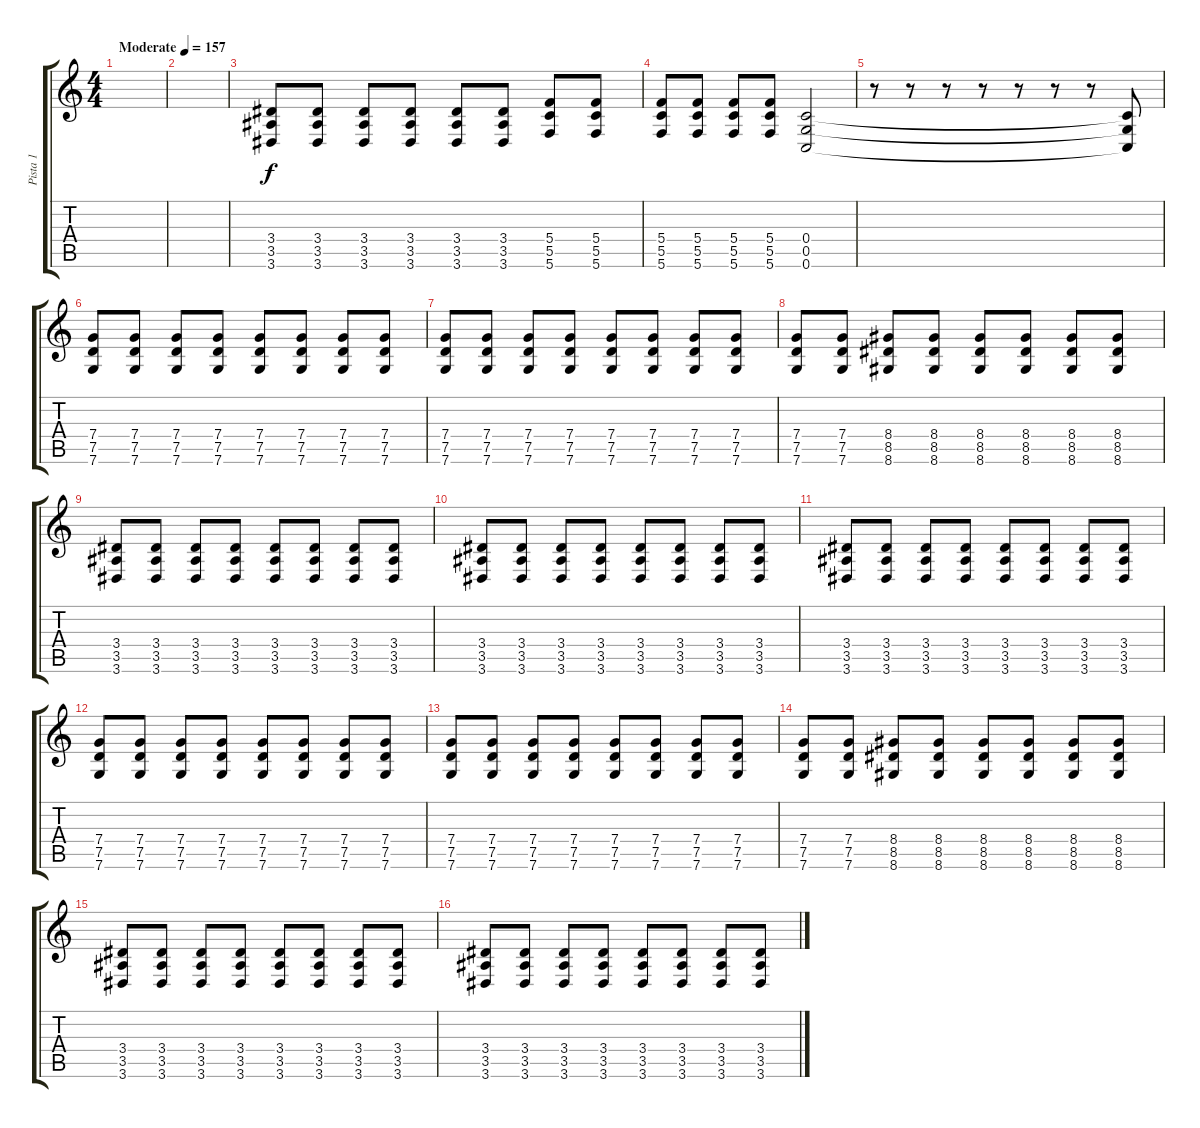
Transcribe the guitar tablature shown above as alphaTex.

\track ("Pista 1" "Pista 1") {instrument distortionguitar}
\staff {score tabs}
\tuning (D4 A3 F3 C3 G2 C2) {hide}
\ts (4 4)
\tempo (157 "Moderate")
\clef g2
\ks c
|
|
(3.4 3.5 3.6).8 (3.4 3.5 3.6).8 (3.4 3.5 3.6).8 (3.4 3.5 3.6).8 (3.4 3.5 3.6).8 (3.4 3.5 3.6).8 (5.4 5.5 5.6).8 (5.4 5.5 5.6).8 |
(5.4 5.5 5.6).8 (5.4 5.5 5.6).8 (5.4 5.5 5.6).8 (5.4 5.5 5.6).8 (0.4 0.5 0.6).2 |
r.8 r.8 r.8 r.8 r.8 r.8 r.8 (0.4{t} 0.5{t} 0.6{t}).8 |
(7.4 7.5 7.6).8 (7.4 7.5 7.6).8 (7.4 7.5 7.6).8 (7.4 7.5 7.6).8 (7.4 7.5 7.6).8 (7.4 7.5 7.6).8 (7.4 7.5 7.6).8 (7.4 7.5 7.6).8 |
(7.4 7.5 7.6).8 (7.4 7.5 7.6).8 (7.4 7.5 7.6).8 (7.4 7.5 7.6).8 (7.4 7.5 7.6).8 (7.4 7.5 7.6).8 (7.4 7.5 7.6).8 (7.4 7.5 7.6).8 |
(7.4 7.5 7.6).8 (7.4 7.5 7.6).8 (8.4 8.5 8.6).8 (8.4 8.5 8.6).8 (8.4 8.5 8.6).8 (8.4 8.5 8.6).8 (8.4 8.5 8.6).8 (8.4 8.5 8.6).8 |
(3.4 3.5 3.6).8 (3.4 3.5 3.6).8 (3.4 3.5 3.6).8 (3.4 3.5 3.6).8 (3.4 3.5 3.6).8 (3.4 3.5 3.6).8 (3.4 3.5 3.6).8 (3.4 3.5 3.6).8 |
(3.4 3.5 3.6).8 (3.4 3.5 3.6).8 (3.4 3.5 3.6).8 (3.4 3.5 3.6).8 (3.4 3.5 3.6).8 (3.4 3.5 3.6).8 (3.4 3.5 3.6).8 (3.4 3.5 3.6).8 |
(3.4 3.5 3.6).8 (3.4 3.5 3.6).8 (3.4 3.5 3.6).8 (3.4 3.5 3.6).8 (3.4 3.5 3.6).8 (3.4 3.5 3.6).8 (3.4 3.5 3.6).8 (3.4 3.5 3.6).8 |
(7.4 7.5 7.6).8 (7.4 7.5 7.6).8 (7.4 7.5 7.6).8 (7.4 7.5 7.6).8 (7.4 7.5 7.6).8 (7.4 7.5 7.6).8 (7.4 7.5 7.6).8 (7.4 7.5 7.6).8 |
(7.4 7.5 7.6).8 (7.4 7.5 7.6).8 (7.4 7.5 7.6).8 (7.4 7.5 7.6).8 (7.4 7.5 7.6).8 (7.4 7.5 7.6).8 (7.4 7.5 7.6).8 (7.4 7.5 7.6).8 |
(7.4 7.5 7.6).8 (7.4 7.5 7.6).8 (8.4 8.5 8.6).8 (8.4 8.5 8.6).8 (8.4 8.5 8.6).8 (8.4 8.5 8.6).8 (8.4 8.5 8.6).8 (8.4 8.5 8.6).8 |
(3.4 3.5 3.6).8 (3.4 3.5 3.6).8 (3.4 3.5 3.6).8 (3.4 3.5 3.6).8 (3.4 3.5 3.6).8 (3.4 3.5 3.6).8 (3.4 3.5 3.6).8 (3.4 3.5 3.6).8 |
(3.4 3.5 3.6).8 (3.4 3.5 3.6).8 (3.4 3.5 3.6).8 (3.4 3.5 3.6).8 (3.4 3.5 3.6).8 (3.4 3.5 3.6).8 (3.4 3.5 3.6).8 (3.4 3.5 3.6).8
